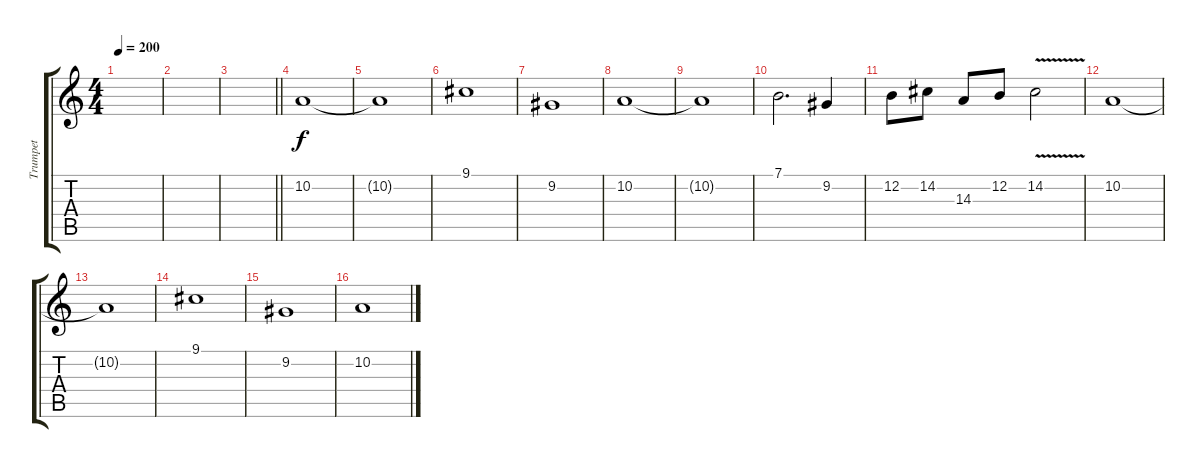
\track ("Trumpet" "Trumpet") {instrument trumpet}
\staff {score tabs}
\tuning (E4 B3 G3 D3 A2 E2) {hide}
\ts (4 4)
\tempo 200
\clef g2
\ks c
|
|
\barLineRight lightlight
|
10.2.1 |
10.2{t}.1 |
9.1.1 |
9.2.1 |
10.2.1 |
10.2{t}.1 |
7.1.2{d} 9.2.4 |
12.2.8 14.2.8 14.3.8 12.2.8 14.2{v}.2 |
10.2.1 |
10.2{t}.1 |
9.1.1 |
9.2.1 |
10.2.1
